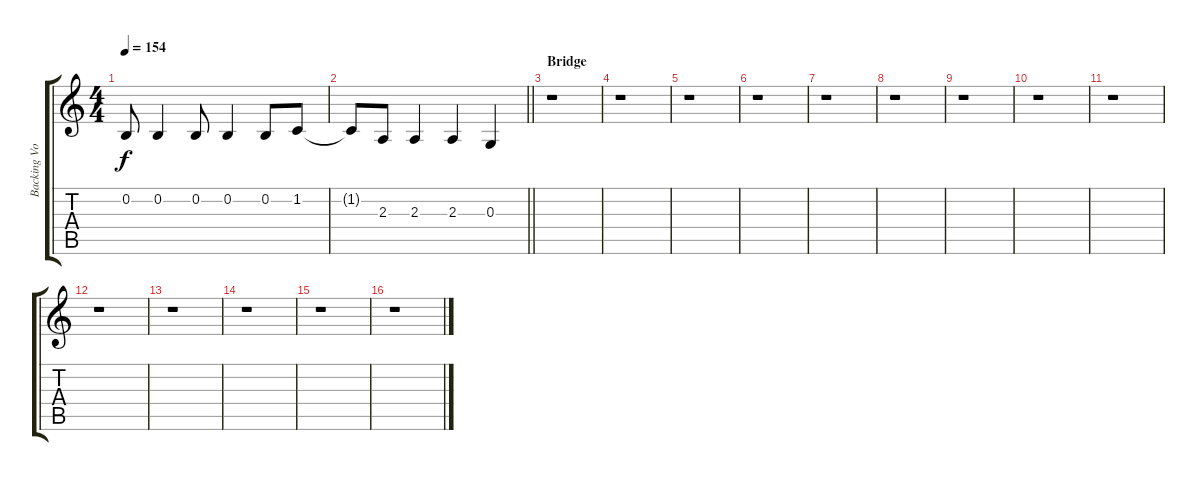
\track ("Backing Vocals - Mark " "Backing Vo") {instrument violin}
\staff {score tabs}
\tuning (E4 B3 G3 D3 A2 E2) {hide}
\ts (4 4)
\tempo 154
\clef g2
\ks c
0.2.8{dy f} 0.2.4 0.2.8 0.2.4 0.2.8 1.2.8 |
\barLineRight lightlight
1.2{t}.8 2.3.8 2.3.4 2.3.4 0.3.4 |
\section ("" "Bridge ")
r.1 |
r.1 |
r.1 |
r.1 |
r.1 |
r.1 |
r.1 |
r.1 |
r.1 |
r.1 |
r.1 |
r.1 |
r.1 |
r.1
